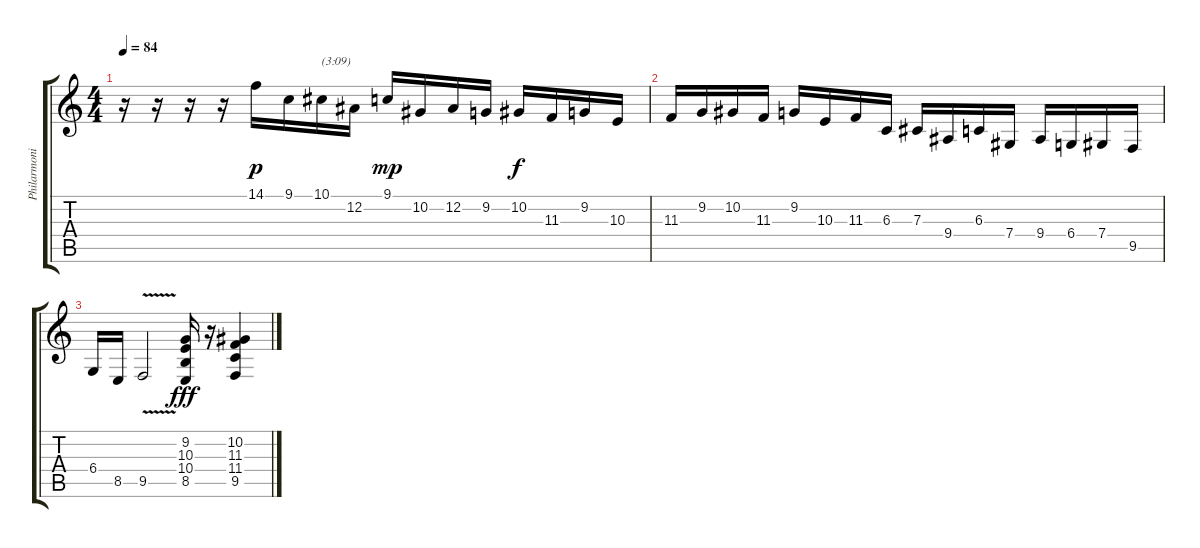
\track ("Philarmonic on Budvar" "Philarmoni") {instrument pizzicatostrings}
\staff {score tabs}
\tuning (Eb4 Bb3 Gb3 Db3 Ab2 Eb2) {hide}
\ts (4 4)
\tempo 84
\clef g2
\ks c
r.16{dy f} r.16 r.16 r.16 14.1.16{dy p} 9.1.16 10.1.16{txt "(3:09)"} 12.2.16 9.1.16{dy mp} 10.2.16 12.2.16 9.2.16 10.2.16{dy f} 11.3.16 9.2.16 10.3.16 |
11.3.16 9.2.16 10.2.16 11.3.16 9.2.16 10.3.16 11.3.16 6.3.16 7.3.16 9.4.16 6.3.16 7.4.16 9.4.16 6.4.16 7.4.16 9.5.16 |
6.4.16 8.5.16 9.5{v}.2 (9.2 10.3 10.4 8.5).16{dy fff} r.16 (10.2 11.3 11.4 9.5).4
